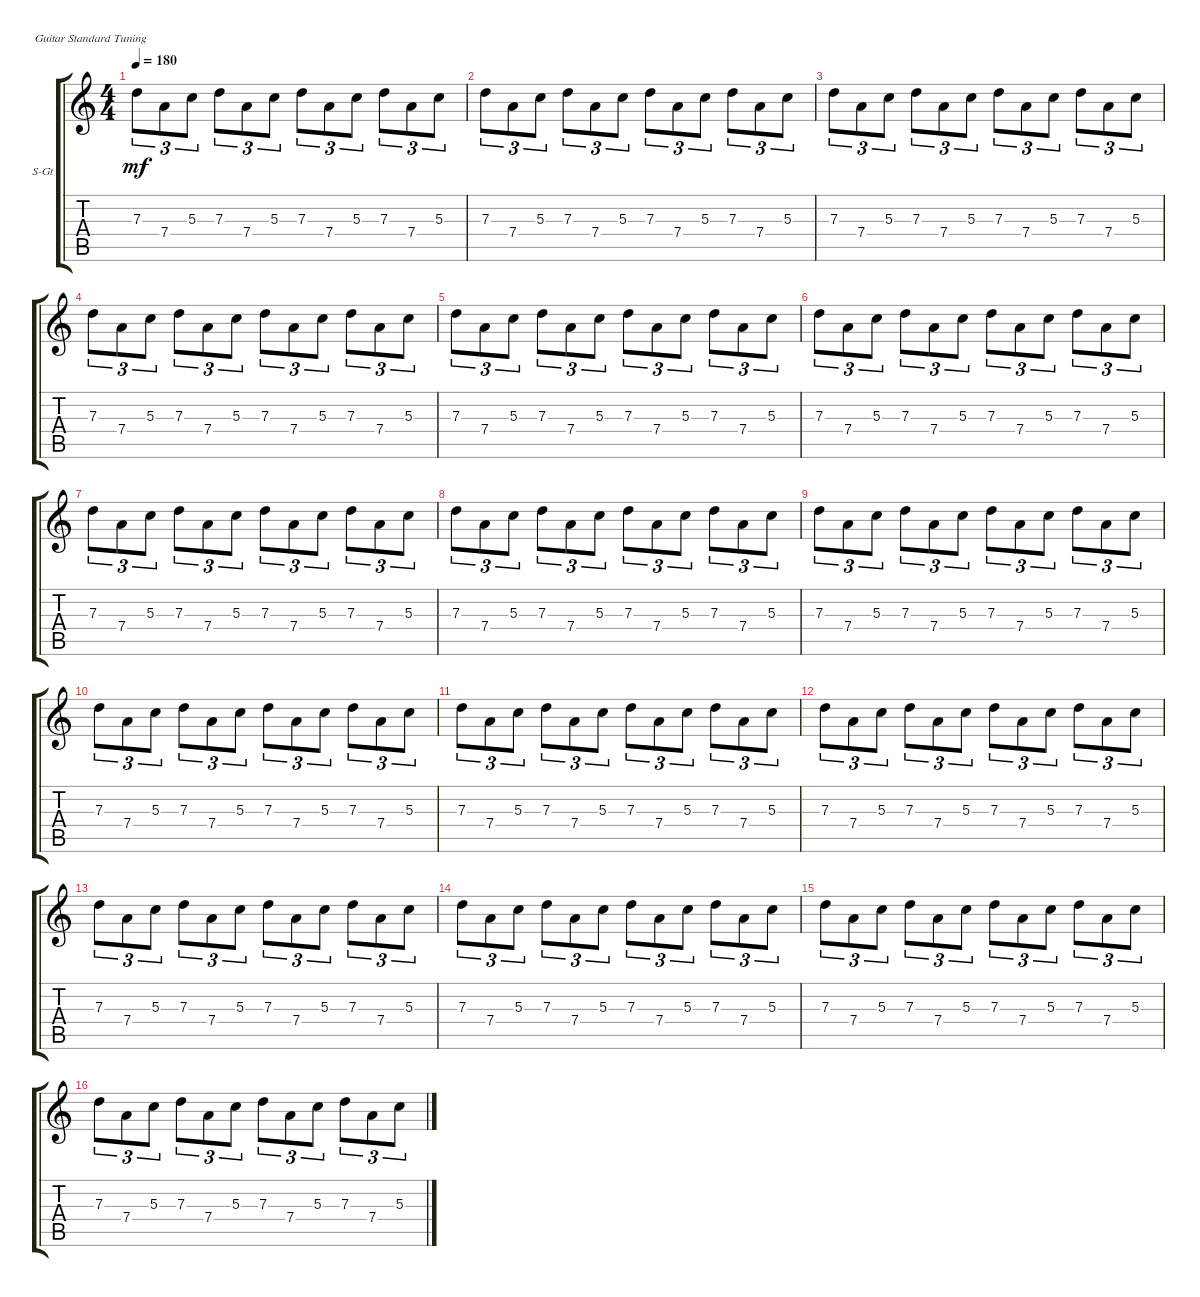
\defaultSystemsLayout 4
\bracketExtendMode groupsimilarinstruments
\firstSystemTrackNameOrientation horizontal
\otherSystemsTrackNameOrientation horizontal
\track ("Steel Guitar" "S-Gt") {instrument acousticguitarsteel}
\staff {score tabs}
\tuning (E4 B3 G3 D3 A2 E2)
\ts (4 4)
\tempo 180
\clef g2
\ks c
7.3.8{tu (3 2) dy mf instrument acousticguitarsteel} 7.4.8{tu (3 2)} 5.3.8{tu (3 2)} 7.3.8{tu (3 2)} 7.4.8{tu (3 2)} 5.3.8{tu (3 2)} 7.3.8{tu (3 2)} 7.4.8{tu (3 2)} 5.3.8{tu (3 2)} 7.3.8{tu (3 2)} 7.4.8{tu (3 2)} 5.3.8{tu (3 2)} |
7.3.8{tu (3 2)} 7.4.8{tu (3 2)} 5.3.8{tu (3 2)} 7.3.8{tu (3 2)} 7.4.8{tu (3 2)} 5.3.8{tu (3 2)} 7.3.8{tu (3 2)} 7.4.8{tu (3 2)} 5.3.8{tu (3 2)} 7.3.8{tu (3 2)} 7.4.8{tu (3 2)} 5.3.8{tu (3 2)} |
7.3.8{tu (3 2)} 7.4.8{tu (3 2)} 5.3.8{tu (3 2)} 7.3.8{tu (3 2)} 7.4.8{tu (3 2)} 5.3.8{tu (3 2)} 7.3.8{tu (3 2)} 7.4.8{tu (3 2)} 5.3.8{tu (3 2)} 7.3.8{tu (3 2)} 7.4.8{tu (3 2)} 5.3.8{tu (3 2)} |
7.3.8{tu (3 2)} 7.4.8{tu (3 2)} 5.3.8{tu (3 2)} 7.3.8{tu (3 2)} 7.4.8{tu (3 2)} 5.3.8{tu (3 2)} 7.3.8{tu (3 2)} 7.4.8{tu (3 2)} 5.3.8{tu (3 2)} 7.3.8{tu (3 2)} 7.4.8{tu (3 2)} 5.3.8{tu (3 2)} |
7.3.8{tu (3 2)} 7.4.8{tu (3 2)} 5.3.8{tu (3 2)} 7.3.8{tu (3 2)} 7.4.8{tu (3 2)} 5.3.8{tu (3 2)} 7.3.8{tu (3 2)} 7.4.8{tu (3 2)} 5.3.8{tu (3 2)} 7.3.8{tu (3 2)} 7.4.8{tu (3 2)} 5.3.8{tu (3 2)} |
7.3.8{tu (3 2)} 7.4.8{tu (3 2)} 5.3.8{tu (3 2)} 7.3.8{tu (3 2)} 7.4.8{tu (3 2)} 5.3.8{tu (3 2)} 7.3.8{tu (3 2)} 7.4.8{tu (3 2)} 5.3.8{tu (3 2)} 7.3.8{tu (3 2)} 7.4.8{tu (3 2)} 5.3.8{tu (3 2)} |
7.3.8{tu (3 2)} 7.4.8{tu (3 2)} 5.3.8{tu (3 2)} 7.3.8{tu (3 2)} 7.4.8{tu (3 2)} 5.3.8{tu (3 2)} 7.3.8{tu (3 2)} 7.4.8{tu (3 2)} 5.3.8{tu (3 2)} 7.3.8{tu (3 2)} 7.4.8{tu (3 2)} 5.3.8{tu (3 2)} |
7.3.8{tu (3 2)} 7.4.8{tu (3 2)} 5.3.8{tu (3 2)} 7.3.8{tu (3 2)} 7.4.8{tu (3 2)} 5.3.8{tu (3 2)} 7.3.8{tu (3 2)} 7.4.8{tu (3 2)} 5.3.8{tu (3 2)} 7.3.8{tu (3 2)} 7.4.8{tu (3 2)} 5.3.8{tu (3 2)} |
7.3.8{tu (3 2)} 7.4.8{tu (3 2)} 5.3.8{tu (3 2)} 7.3.8{tu (3 2)} 7.4.8{tu (3 2)} 5.3.8{tu (3 2)} 7.3.8{tu (3 2)} 7.4.8{tu (3 2)} 5.3.8{tu (3 2)} 7.3.8{tu (3 2)} 7.4.8{tu (3 2)} 5.3.8{tu (3 2)} |
7.3.8{tu (3 2)} 7.4.8{tu (3 2)} 5.3.8{tu (3 2)} 7.3.8{tu (3 2)} 7.4.8{tu (3 2)} 5.3.8{tu (3 2)} 7.3.8{tu (3 2)} 7.4.8{tu (3 2)} 5.3.8{tu (3 2)} 7.3.8{tu (3 2)} 7.4.8{tu (3 2)} 5.3.8{tu (3 2)} |
7.3.8{tu (3 2)} 7.4.8{tu (3 2)} 5.3.8{tu (3 2)} 7.3.8{tu (3 2)} 7.4.8{tu (3 2)} 5.3.8{tu (3 2)} 7.3.8{tu (3 2)} 7.4.8{tu (3 2)} 5.3.8{tu (3 2)} 7.3.8{tu (3 2)} 7.4.8{tu (3 2)} 5.3.8{tu (3 2)} |
7.3.8{tu (3 2)} 7.4.8{tu (3 2)} 5.3.8{tu (3 2)} 7.3.8{tu (3 2)} 7.4.8{tu (3 2)} 5.3.8{tu (3 2)} 7.3.8{tu (3 2)} 7.4.8{tu (3 2)} 5.3.8{tu (3 2)} 7.3.8{tu (3 2)} 7.4.8{tu (3 2)} 5.3.8{tu (3 2)} |
7.3.8{tu (3 2)} 7.4.8{tu (3 2)} 5.3.8{tu (3 2)} 7.3.8{tu (3 2)} 7.4.8{tu (3 2)} 5.3.8{tu (3 2)} 7.3.8{tu (3 2)} 7.4.8{tu (3 2)} 5.3.8{tu (3 2)} 7.3.8{tu (3 2)} 7.4.8{tu (3 2)} 5.3.8{tu (3 2)} |
7.3.8{tu (3 2)} 7.4.8{tu (3 2)} 5.3.8{tu (3 2)} 7.3.8{tu (3 2)} 7.4.8{tu (3 2)} 5.3.8{tu (3 2)} 7.3.8{tu (3 2)} 7.4.8{tu (3 2)} 5.3.8{tu (3 2)} 7.3.8{tu (3 2)} 7.4.8{tu (3 2)} 5.3.8{tu (3 2)} |
7.3.8{tu (3 2)} 7.4.8{tu (3 2)} 5.3.8{tu (3 2)} 7.3.8{tu (3 2)} 7.4.8{tu (3 2)} 5.3.8{tu (3 2)} 7.3.8{tu (3 2)} 7.4.8{tu (3 2)} 5.3.8{tu (3 2)} 7.3.8{tu (3 2)} 7.4.8{tu (3 2)} 5.3.8{tu (3 2)} |
7.3.8{tu (3 2)} 7.4.8{tu (3 2)} 5.3.8{tu (3 2)} 7.3.8{tu (3 2)} 7.4.8{tu (3 2)} 5.3.8{tu (3 2)} 7.3.8{tu (3 2)} 7.4.8{tu (3 2)} 5.3.8{tu (3 2)} 7.3.8{tu (3 2)} 7.4.8{tu (3 2)} 5.3.8{tu (3 2)}
